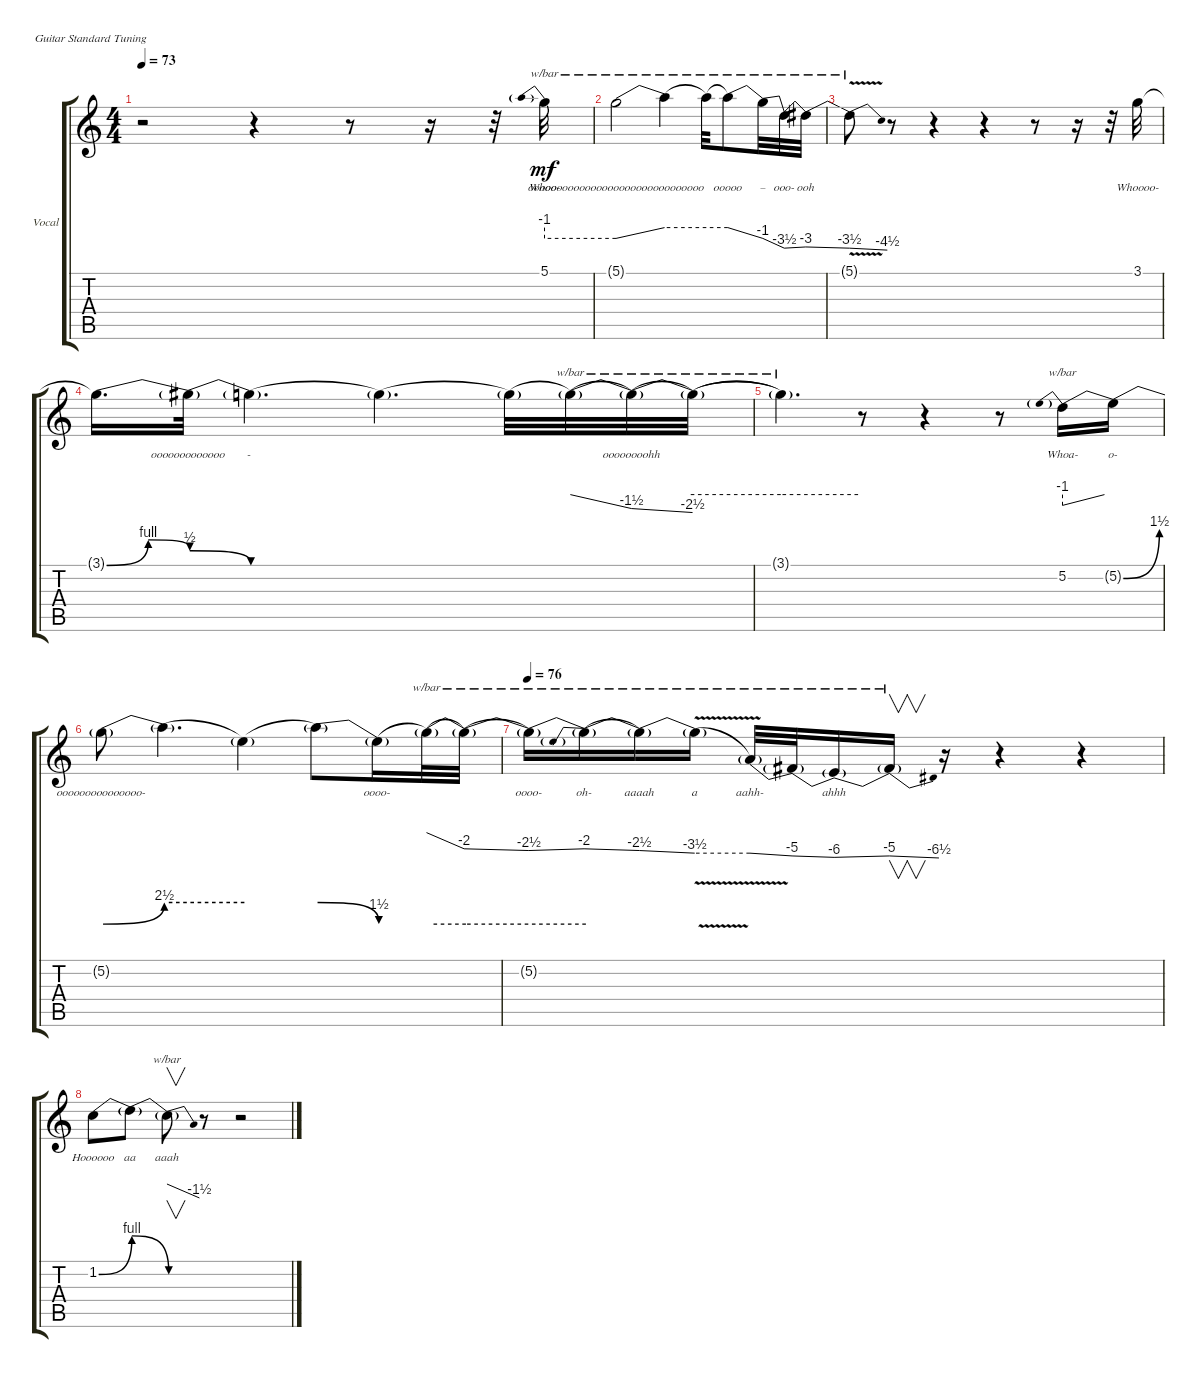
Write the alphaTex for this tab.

\defaultSystemsLayout 4
\bracketExtendMode groupsimilarinstruments
\firstSystemTrackNameOrientation horizontal
\otherSystemsTrackNameOrientation horizontal
\track ("Vocal" "Vocal") {instrument electricguitarclean}
\staff {score tabs}
\tuning (E4 B3 G3 D3 A2 E2)
\ts (4 4)
\tempo 73
\clef g2
\ks aminor
r.2{dy mp} r.4 r.8 r.16 r.32 5.1.32{tbe (predive default 0 -4 60 -4) lyrics (0 "Whoo-") lyrics (1 "") lyrics (2 "") lyrics (3 "") lyrics (4 "") dy mf} |
5.1{t}.2{tbe (dive default 0 -4 9 0) lyrics (0 "ooooooooooooooooooooooooooooooo") lyrics (1 "") lyrics (2 "") lyrics (3 "") lyrics (4 "")} 5.1{t}.4{tbe (hold default 0 0 60 0) lyrics (0 "") lyrics (1 "") lyrics (2 "") lyrics (3 "") lyrics (4 "")} 5.1{t}.32{tbe (hold default 0 0 60 0) lyrics (0 "") lyrics (1 "") lyrics (2 "") lyrics (3 "") lyrics (4 "")} 5.1{t}.8{tbe (dive default 0 0 0.6 -4) lyrics (0 "ooooo") lyrics (1 "") lyrics (2 "") lyrics (3 "") lyrics (4 "")} 5.1{t}.32{tbe (dive default 0 -4 5.3999999999999995 -14) lyrics (0 "–") lyrics (1 "") lyrics (2 "") lyrics (3 "") lyrics (4 "")} 5.1{t}.32{tbe (dive default 0 -14 6.6 -12) lyrics (0 "ooo-") lyrics (1 "") lyrics (2 "") lyrics (3 "") lyrics (4 "")} 5.1{t}.32{tbe (dive default 0 -12 2.4 -14) lyrics (0 "ooh") lyrics (1 "") lyrics (2 "") lyrics (3 "") lyrics (4 "")} |
5.1{v t}.8{tbe (dive default 46.8 -14 60 -18) lyrics (0 "") lyrics (1 "") lyrics (2 "") lyrics (3 "") lyrics (4 "")} r.8 r.4 r.4 r.8 r.16 r.32 3.1.32{lyrics (0 "Whoooo-") lyrics (1 "") lyrics (2 "") lyrics (3 "") lyrics (4 "")} |
3.1{be (bendrelease 18 0 25.2 4 38.4 4 53.4 2) t}.16{d lyrics (0 "") lyrics (1 "") lyrics (2 "") lyrics (3 "") lyrics (4 "")} 3.1{be (release 0 2 30 0) t}.32{lyrics (0 "ooooooooooooo") lyrics (1 "") lyrics (2 "") lyrics (3 "") lyrics (4 "")} 3.1{be (hold 0 0 60 0) t}.4{d lyrics (0 "-") lyrics (1 "") lyrics (2 "") lyrics (3 "") lyrics (4 "")} 3.1{be (hold 0 0 60 0) t}.4{d lyrics (0 "") lyrics (1 "") lyrics (2 "") lyrics (3 "") lyrics (4 "")} 3.1{be (hold 0 0 60 0) t}.32{lyrics (0 "") lyrics (1 "") lyrics (2 "") lyrics (3 "") lyrics (4 "")} 3.1{be (hold 0 0 60 0) t}.32{tbe (dive default 18.599999999999998 0 36.6 -6) lyrics (0 "") lyrics (1 "") lyrics (2 "") lyrics (3 "") lyrics (4 "")} 3.1{be (hold 0 0 60 0) t}.32{tbe (dive default 4.8 -6 12 -10) lyrics (0 "oooooooohh") lyrics (1 "") lyrics (2 "") lyrics (3 "") lyrics (4 "")} 3.1{be (hold 0 0 60 0) t}.32{tbe (hold default 0 0 60 0) lyrics (0 "") lyrics (1 "") lyrics (2 "") lyrics (3 "") lyrics (4 "")} |
3.1{be (hold 0 0 60 0) t}.4{d tbe (hold default 0 0 60 0) lyrics (0 "") lyrics (1 "") lyrics (2 "") lyrics (3 "") lyrics (4 "")} r.8 r.4 r.8 5.2.16{tbe (predivedive default 0 -4 12.6 0) lyrics (0 "Whoa-") lyrics (1 "") lyrics (2 "") lyrics (3 "") lyrics (4 "")} 5.2{be (bend 0 0 6.6 6) t}.16{lyrics (0 "o-") lyrics (1 "") lyrics (2 "") lyrics (3 "") lyrics (4 "")} |
5.2{be (bend 6 6 18.599999999999998 10) t}.8{lyrics (0 "ooooooooooooooo-") lyrics (1 "") lyrics (2 "") lyrics (3 "") lyrics (4 "")} 5.2{be (hold 0 10 60 10) t}.4{d lyrics (0 "") lyrics (1 "") lyrics (2 "") lyrics (3 "") lyrics (4 "")} 5.2{be (hold 0 0 60 0) t}.4{lyrics (0 "") lyrics (1 "") lyrics (2 "") lyrics (3 "") lyrics (4 "")} 5.2{be (release 40.8 10 47.4 6) t}.8{lyrics (0 "") lyrics (1 "") lyrics (2 "") lyrics (3 "") lyrics (4 "")} 5.2{be (hold 0 0 60 0) t}.16{lyrics (0 "oooo-") lyrics (1 "") lyrics (2 "") lyrics (3 "") lyrics (4 "")} 5.2{be (hold 0 6 60 6) t}.32{tbe (dive default 32.4 0 37.8 -8) lyrics (0 "") lyrics (1 "") lyrics (2 "") lyrics (3 "") lyrics (4 "")} 5.2{be (hold 0 6 60 6) t}.32{tbe (dive default 19.8 -8 26.4 -10) lyrics (0 "") lyrics (1 "") lyrics (2 "") lyrics (3 "") lyrics (4 "")} |
\tempo 76
5.2{t}.16{tbe (dive default 0 -10 18.599999999999998 -8) lyrics (0 "oooo-") lyrics (1 "") lyrics (2 "") lyrics (3 "") lyrics (4 "")} 5.2{be (prebend 0 6 60 6) t}.16{tbe (dive default 39.6 -8 45.6 -10) lyrics (0 "oh-") lyrics (1 "") lyrics (2 "") lyrics (3 "") lyrics (4 "")} 5.2{t}.16{tbe (dive default 11.4 -10 26.4 -14) lyrics (0 "aaaah") lyrics (1 "") lyrics (2 "") lyrics (3 "") lyrics (4 "")} 5.2{v t}.16{tbe (hold default 0 -14 60 -14) lyrics (0 "a") lyrics (1 "") lyrics (2 "") lyrics (3 "") lyrics (4 "")} 5.2{t}.32{tbe (dive default 19.8 -14 35.4 -20) lyrics (0 "aahh-") lyrics (1 "") lyrics (2 "") lyrics (3 "") lyrics (4 "")} 5.2{t}.32{tbe (dive default 18 -20 37.199999999999996 -24) lyrics (0 "") lyrics (1 "") lyrics (2 "") lyrics (3 "") lyrics (4 "")} 5.2{t}.16{tbe (dive default 0 -24 37.8 -20) lyrics (0 "ahhh") lyrics (1 "") lyrics (2 "") lyrics (3 "") lyrics (4 "")} 5.2{t}.16{v tbe (dive default 33 -20 59.4 -26) lyrics (0 "") lyrics (1 "") lyrics (2 "") lyrics (3 "") lyrics (4 "")} r.16 r.4 r.4 |
1.2{be (bend 24 0 33.6 4)}.8{lyrics (0 "Hoooooo") lyrics (1 "") lyrics (2 "") lyrics (3 "") lyrics (4 "")} 1.2{be (release 48 4 57.599999999999994 0) t}.8{lyrics (0 "aa") lyrics (1 "") lyrics (2 "") lyrics (3 "") lyrics (4 "")} 1.2{be (hold 0 0 60 0) t}.8{v tbe (dive default 0 0 8.4 -6) lyrics (0 "aaah") lyrics (1 "") lyrics (2 "") lyrics (3 "") lyrics (4 "")} r.8 r.2
